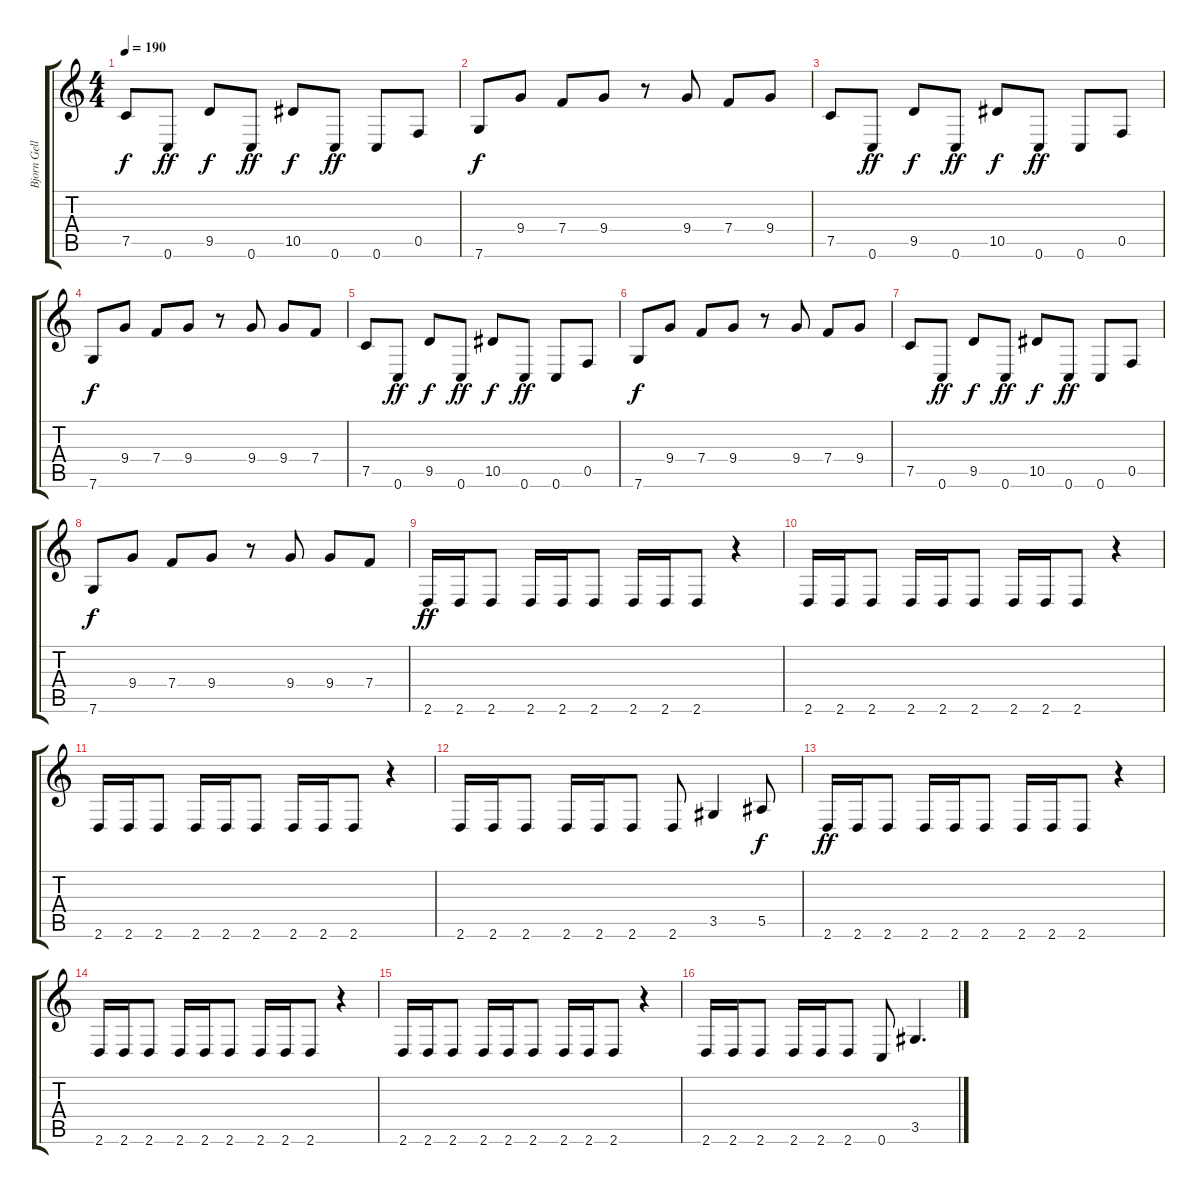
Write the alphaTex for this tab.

\track ("Bjorn Gellotte" "Bjorn Gell") {instrument distortionguitar}
\staff {score tabs}
\tuning (C4 G3 Eb3 Bb2 F2 C2) {hide}
\ts (4 4)
\tempo 190
\clef g2
\ks c
7.5.8{dy f} 0.6.8{dy ff} 9.5.8{dy f} 0.6.8{dy ff} 10.5.8{dy f} 0.6.8{dy ff} 0.6.8 0.5.8 |
7.6.8{dy f} 9.4.8 7.4.8 9.4.8 r.8 9.4.8 7.4.8 9.4.8 |
7.5.8 0.6.8{dy ff} 9.5.8{dy f} 0.6.8{dy ff} 10.5.8{dy f} 0.6.8{dy ff} 0.6.8 0.5.8 |
7.6.8{dy f} 9.4.8 7.4.8 9.4.8 r.8 9.4.8 9.4.8 7.4.8 |
7.5.8 0.6.8{dy ff} 9.5.8{dy f} 0.6.8{dy ff} 10.5.8{dy f} 0.6.8{dy ff} 0.6.8 0.5.8 |
7.6.8{dy f} 9.4.8 7.4.8 9.4.8 r.8 9.4.8 7.4.8 9.4.8 |
7.5.8 0.6.8{dy ff} 9.5.8{dy f} 0.6.8{dy ff} 10.5.8{dy f} 0.6.8{dy ff} 0.6.8 0.5.8 |
7.6.8{dy f} 9.4.8 7.4.8 9.4.8 r.8 9.4.8 9.4.8 7.4.8 |
2.6.16{dy ff} 2.6.16 2.6.8 2.6.16 2.6.16 2.6.8 2.6.16 2.6.16 2.6.8 r.4 |
2.6.16 2.6.16 2.6.8 2.6.16 2.6.16 2.6.8 2.6.16 2.6.16 2.6.8 r.4 |
2.6.16 2.6.16 2.6.8 2.6.16 2.6.16 2.6.8 2.6.16 2.6.16 2.6.8 r.4 |
2.6.16 2.6.16 2.6.8 2.6.16 2.6.16 2.6.8 2.6.8 3.5.4 5.5.8{dy f} |
2.6.16{dy ff} 2.6.16 2.6.8 2.6.16 2.6.16 2.6.8 2.6.16 2.6.16 2.6.8 r.4 |
2.6.16 2.6.16 2.6.8 2.6.16 2.6.16 2.6.8 2.6.16 2.6.16 2.6.8 r.4 |
2.6.16 2.6.16 2.6.8 2.6.16 2.6.16 2.6.8 2.6.16 2.6.16 2.6.8 r.4 |
2.6.16 2.6.16 2.6.8 2.6.16 2.6.16 2.6.8 0.6.8 3.5.4{d}
